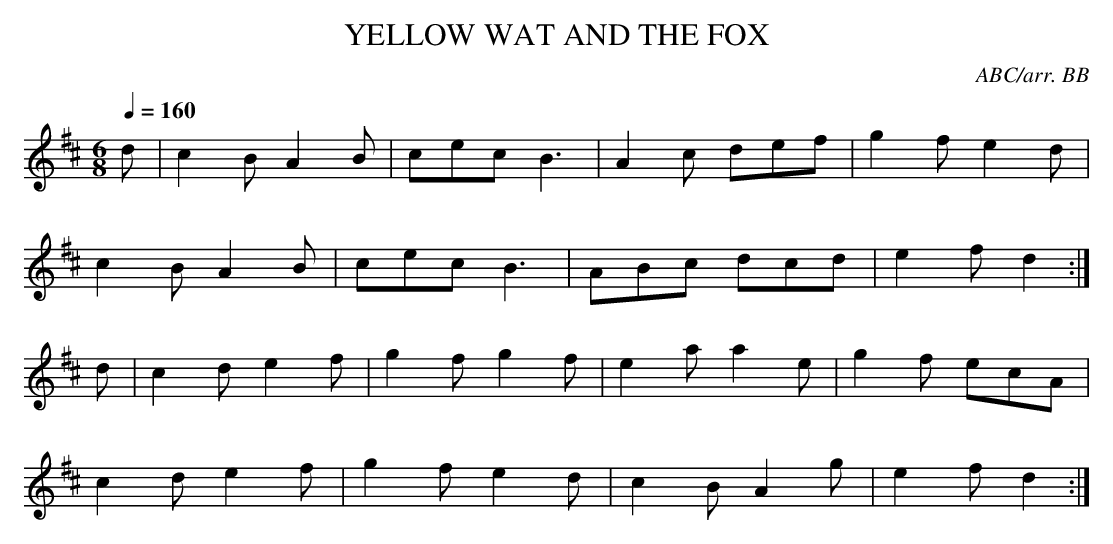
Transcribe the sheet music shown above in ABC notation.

X:1
T:YELLOW WAT AND THE FOX
C:ABC/arr. BB
Q:1/4=160
L:1/8
M:6/8
K:D
d|c2B A2B|cec B3|A2c def|g2f e2d|
c2B A2B|cec B3|ABc dcd|e2f d2 :|
d|c2d e2f|g2f g2f|e2a a2e|g2f ecA|
c2d e2f|g2f e2d|c2B A2g|e2f d2 :|
